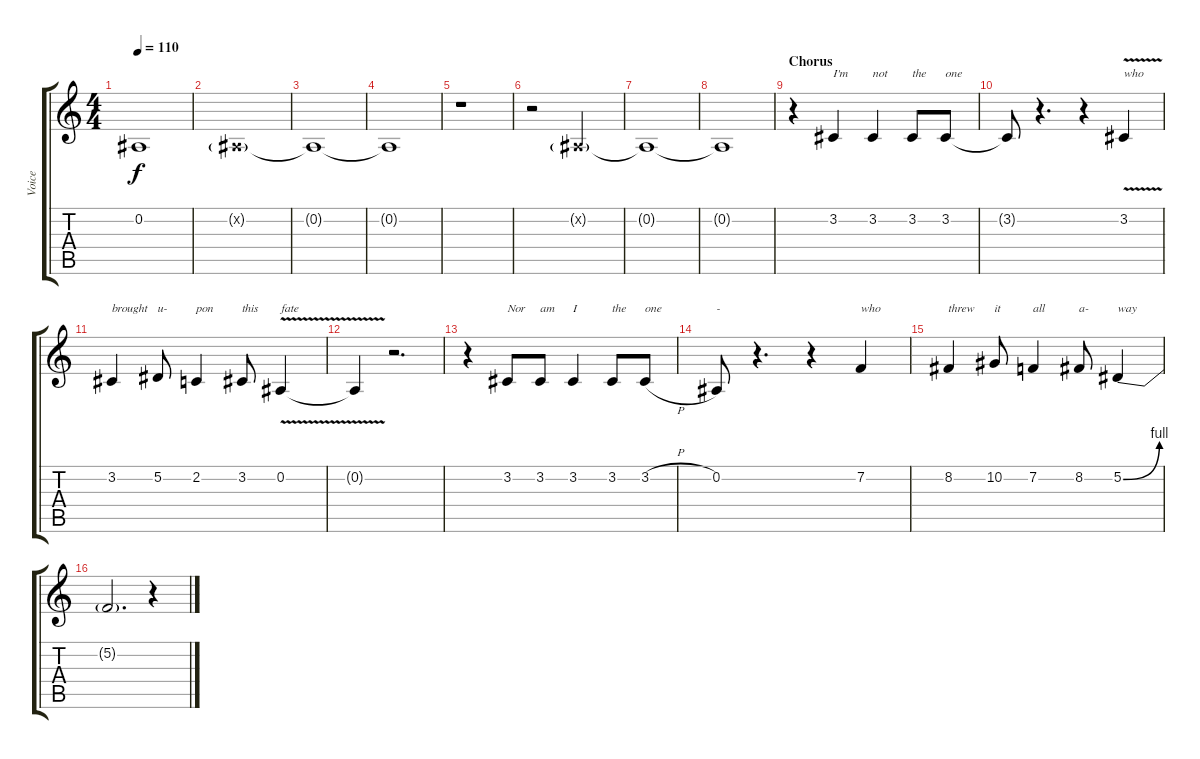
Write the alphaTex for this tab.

\track ("Voice" "Voice") {instrument lead6voice}
\staff {score tabs}
\tuning (Eb4 Bb3 Gb3 Db3 Ab2 Eb2) {hide}
\ts (4 4)
\tempo 110
\clef g2
\ks c
0.2{t}.1{dy f} |
0.2{g x}.1 |
0.2{t}.1 |
0.2{t}.1 |
r.1 |
r.2 0.2{g x}.2 |
0.2{t}.1 |
0.2{t}.1 |
\section ("" "Chorus")
r.4 3.2.4{txt "I'm"} 3.2.4{txt "not"} 3.2.8{txt "the"} 3.2.8{txt "one"} |
3.2{t}.8 r.4{d} r.4 3.2{v}.4{txt "who"} |
3.2.4{txt "brought"} 5.2.8{txt "u-"} 2.2.4{txt "pon"} 3.2.8{txt "this"} 0.2{v}.4{txt "fate"} |
0.2{t}.4 r.2{d} |
r.4 3.2.8{txt "Nor"} 3.2.8{txt "am"} 3.2.4{txt "I"} 3.2.8{txt "the"} 3.2{h}.8{txt "one"} |
0.2.8{txt "-"} r.4{d} r.4 7.2.4{txt "who"} |
8.2.4{txt "threw"} 10.2.8{txt "it"} 7.2.4{txt "all"} 8.2.8{txt "a-"} 5.2{be (bend 0 0 60 4)}.4{txt "way"} |
5.2{t}.2{d} r.4
